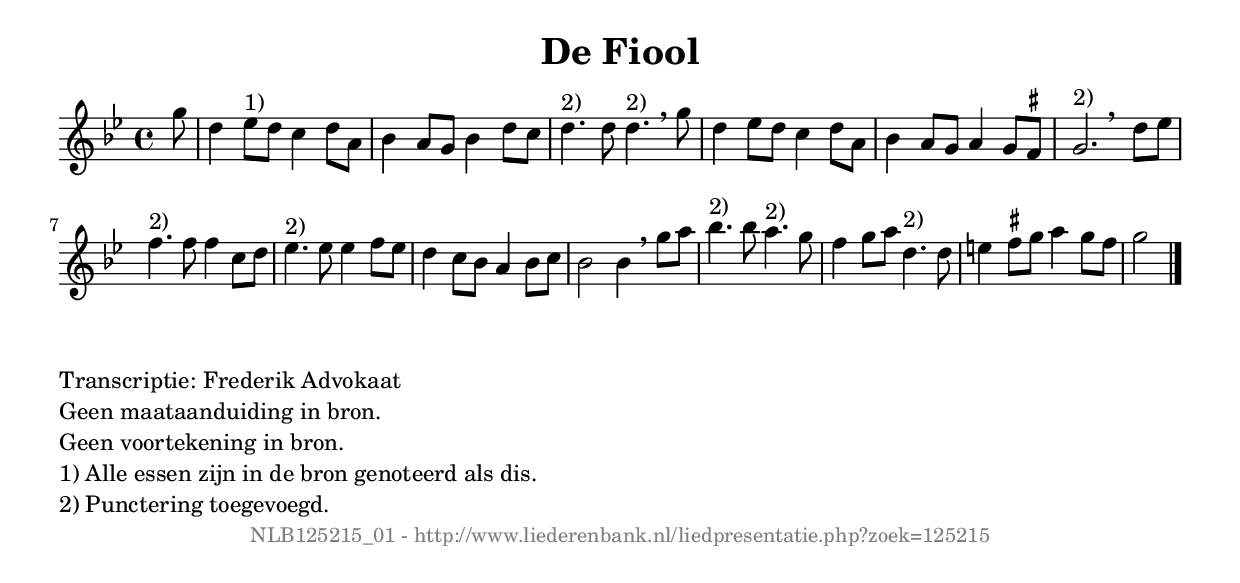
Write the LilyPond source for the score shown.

%
% produced by wce2krn 1.64 (7 June 2014)
%
\version"2.16"
#(append! paper-alist '(("long" . (cons (* 210 mm) (* 2000 mm)))))
#(set-default-paper-size "long")
sb = {\breathe}
mBreak = {\breathe }
bBreak = {\breathe }
x = {\once\override NoteHead #'style = #'cross }
gl=\glissando
itime={\override Staff.TimeSignature #'stencil = ##f }
ficta = {\once\set suggestAccidentals = ##t}
fine = {\once\override Score.RehearsalMark #'self-alignment-X = #1 \mark \markup {\italic{Fine}}}
dc = {\once\override Score.RehearsalMark #'self-alignment-X = #1 \mark \markup {\italic{D.C.}}}
dcf = {\once\override Score.RehearsalMark #'self-alignment-X = #1 \mark \markup {\italic{D.C. al Fine}}}
dcc = {\once\override Score.RehearsalMark #'self-alignment-X = #1 \mark \markup {\italic{D.C. al Coda}}}
ds = {\once\override Score.RehearsalMark #'self-alignment-X = #1 \mark \markup {\italic{D.S.}}}
dsf = {\once\override Score.RehearsalMark #'self-alignment-X = #1 \mark \markup {\italic{D.S. al Fine}}}
dsc = {\once\override Score.RehearsalMark #'self-alignment-X = #1 \mark \markup {\italic{D.S. al Coda}}}
pv = {\set Score.repeatCommands = #'((volta "1"))}
sv = {\set Score.repeatCommands = #'((volta "2"))}
tv = {\set Score.repeatCommands = #'((volta "3"))}
qv = {\set Score.repeatCommands = #'((volta "4"))}
xv = {\set Score.repeatCommands = #'((volta #f))}
\header{ tagline = ""
title = "De Fiool"
}
\score {{
\key g \minor
\relative g'
{
\set melismaBusyProperties = #'()
\partial 32*4
\time 4/4
\tempo 4=120
\override Score.MetronomeMark #'transparent = ##t
\override Score.RehearsalMark #'break-visibility = #(vector #t #t #f)
g'8 | d4 es8^"1)" d c4 d8 a bes4 a8 g bes4 d8 c d4.^"2)" d8 d4.^"2)" \mBreak
g8 | d4 es8 d c4 d8 a bes4 a8 g a4 g8 \ficta fis g2.^"2)" \bar ":|" \bBreak
d'8 es | f4.^"2)" f8 f4 c8 d es4.^"2)" es8 es4 f8 es d4 c8 bes a4 bes8 c bes2 bes4 \mBreak
g'8 a | bes4.^"2)" bes8 a4.^"2)" g8 f4 g8 a d,4.^"2)" d8 e4 \ficta fis8 g a4 g8 \ficta fis g2 \bar "|."
 }}
 \midi { }
 \layout {
            indent = 0.0\cm
}
}
\markup { \wordwrap-string #" 
Transcriptie: Frederik Advokaat

Geen maataanduiding in bron.

Geen voortekening in bron.

1) Alle essen zijn in de bron genoteerd als dis.

2) Punctering toegevoegd.
"}
\markup { \vspace #0 } \markup { \with-color #grey \fill-line { \center-column { \smaller "NLB125215_01 - http://www.liederenbank.nl/liedpresentatie.php?zoek=125215" } } }
